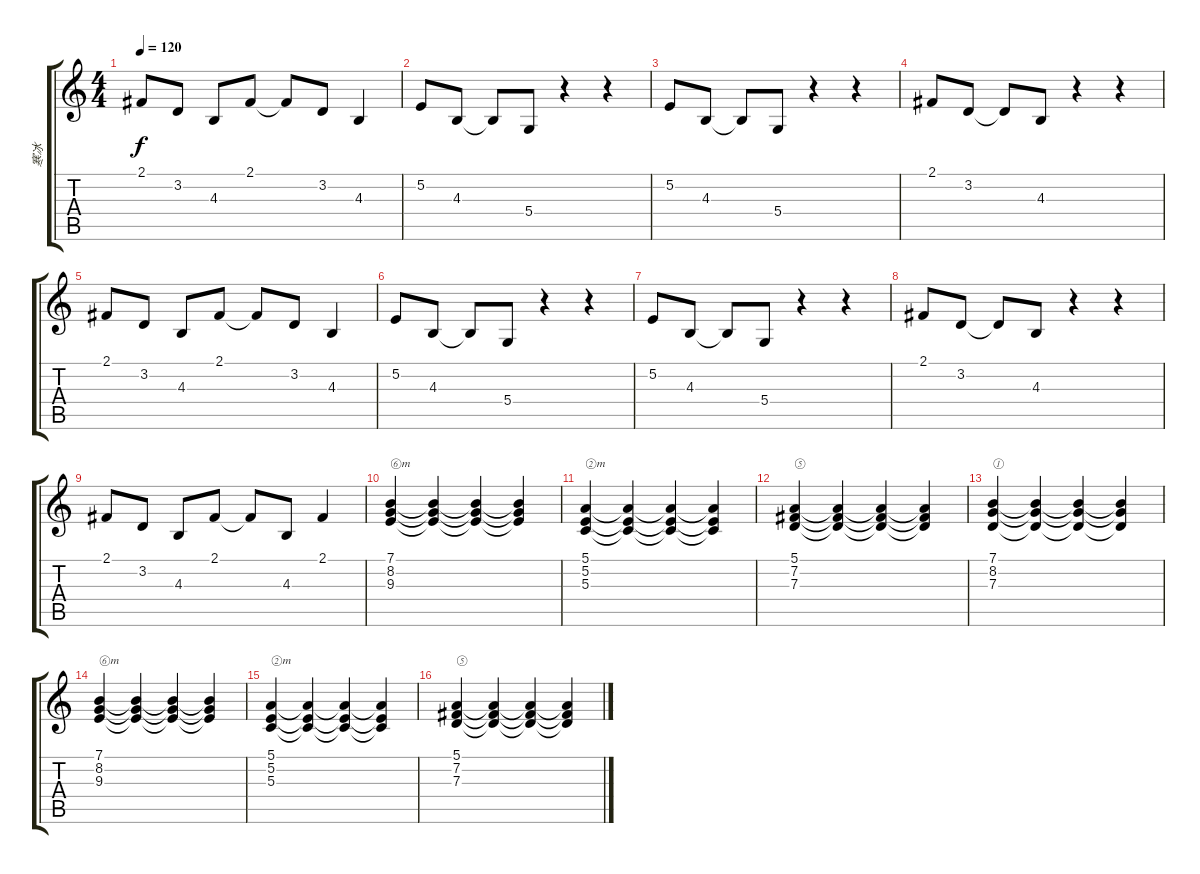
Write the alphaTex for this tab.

\track ("寒冰" "寒冰") {instrument whistle}
\staff {score tabs}
\tuning (E4 B3 G3 D3 A2 E2) {hide}
\ts (4 4)
\tempo 120
\clef g2
\ks c
2.1.8{dy f} 3.2.8 4.3.8 2.1.8 2.1{t}.8 3.2.8 4.3.4 |
5.2.8 4.3.8 4.3{t}.8 5.4.8 r.4 r.4 |
5.2.8 4.3.8 4.3{t}.8 5.4.8 r.4 r.4 |
2.1.8 3.2.8 3.2{t}.8 4.3.8 r.4 r.4 |
2.1.8 3.2.8 4.3.8 2.1.8 2.1{t}.8 3.2.8 4.3.4 |
5.2.8 4.3.8 4.3{t}.8 5.4.8 r.4 r.4 |
5.2.8 4.3.8 4.3{t}.8 5.4.8 r.4 r.4 |
2.1.8 3.2.8 3.2{t}.8 4.3.8 r.4 r.4 |
2.1.8 3.2.8 4.3.8 2.1.8 2.1{t}.8 4.3.8 2.1.4 |
(7.1 8.2 9.3).4{txt "⑥m" volume 11 instrument lead3calliope} (7.1{t} 8.2{t} 9.3{t}).4 (7.1{t} 8.2{t} 9.3{t}).4 (7.1{t} 8.2{t} 9.3{t}).4 |
(5.1 5.2 5.3).4{txt "②m"} (5.1{t} 5.2{t} 5.3{t}).4 (5.1{t} 5.2{t} 5.3{t}).4 (5.1{t} 5.2{t} 5.3{t}).4 |
(5.1 7.2 7.3).4{txt "⑤"} (5.1{t} 7.2{t} 7.3{t}).4 (5.1{t} 7.2{t} 7.3{t}).4 (5.1{t} 7.2{t} 7.3{t}).4 |
(7.1 8.2 7.3).4{txt "①"} (7.1{t} 8.2{t} 7.3{t}).4 (7.1{t} 8.2{t} 7.3{t}).4 (7.1{t} 8.2{t} 7.3{t}).4 |
(7.1 8.2 9.3).4{txt "⑥m"} (7.1{t} 8.2{t} 9.3{t}).4 (7.1{t} 8.2{t} 9.3{t}).4 (7.1{t} 8.2{t} 9.3{t}).4 |
(5.1 5.2 5.3).4{txt "②m"} (5.1{t} 5.2{t} 5.3{t}).4 (5.1{t} 5.2{t} 5.3{t}).4 (5.1{t} 5.2{t} 5.3{t}).4 |
(5.1 7.2 7.3).4{txt "⑤"} (5.1{t} 7.2{t} 7.3{t}).4 (5.1{t} 7.2{t} 7.3{t}).4 (5.1{t} 7.2{t} 7.3{t}).4
